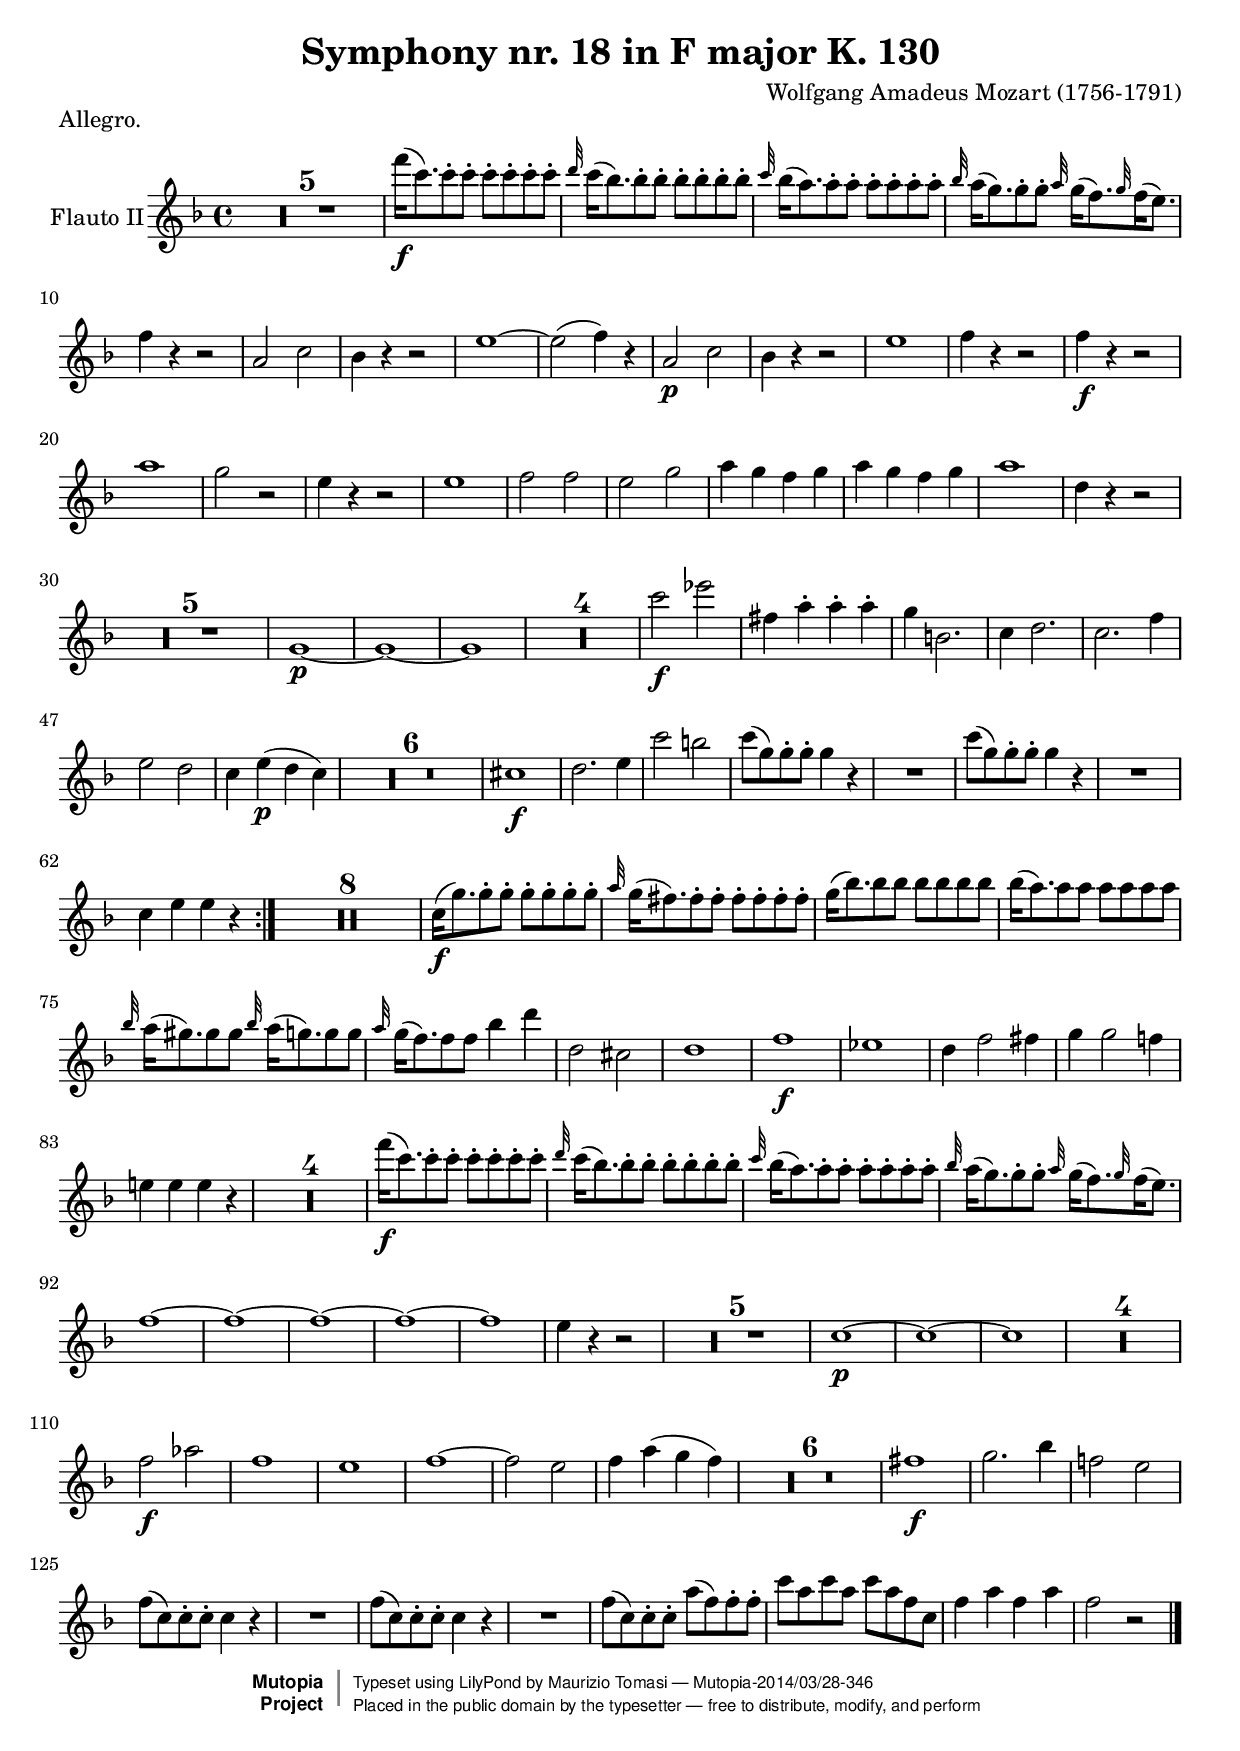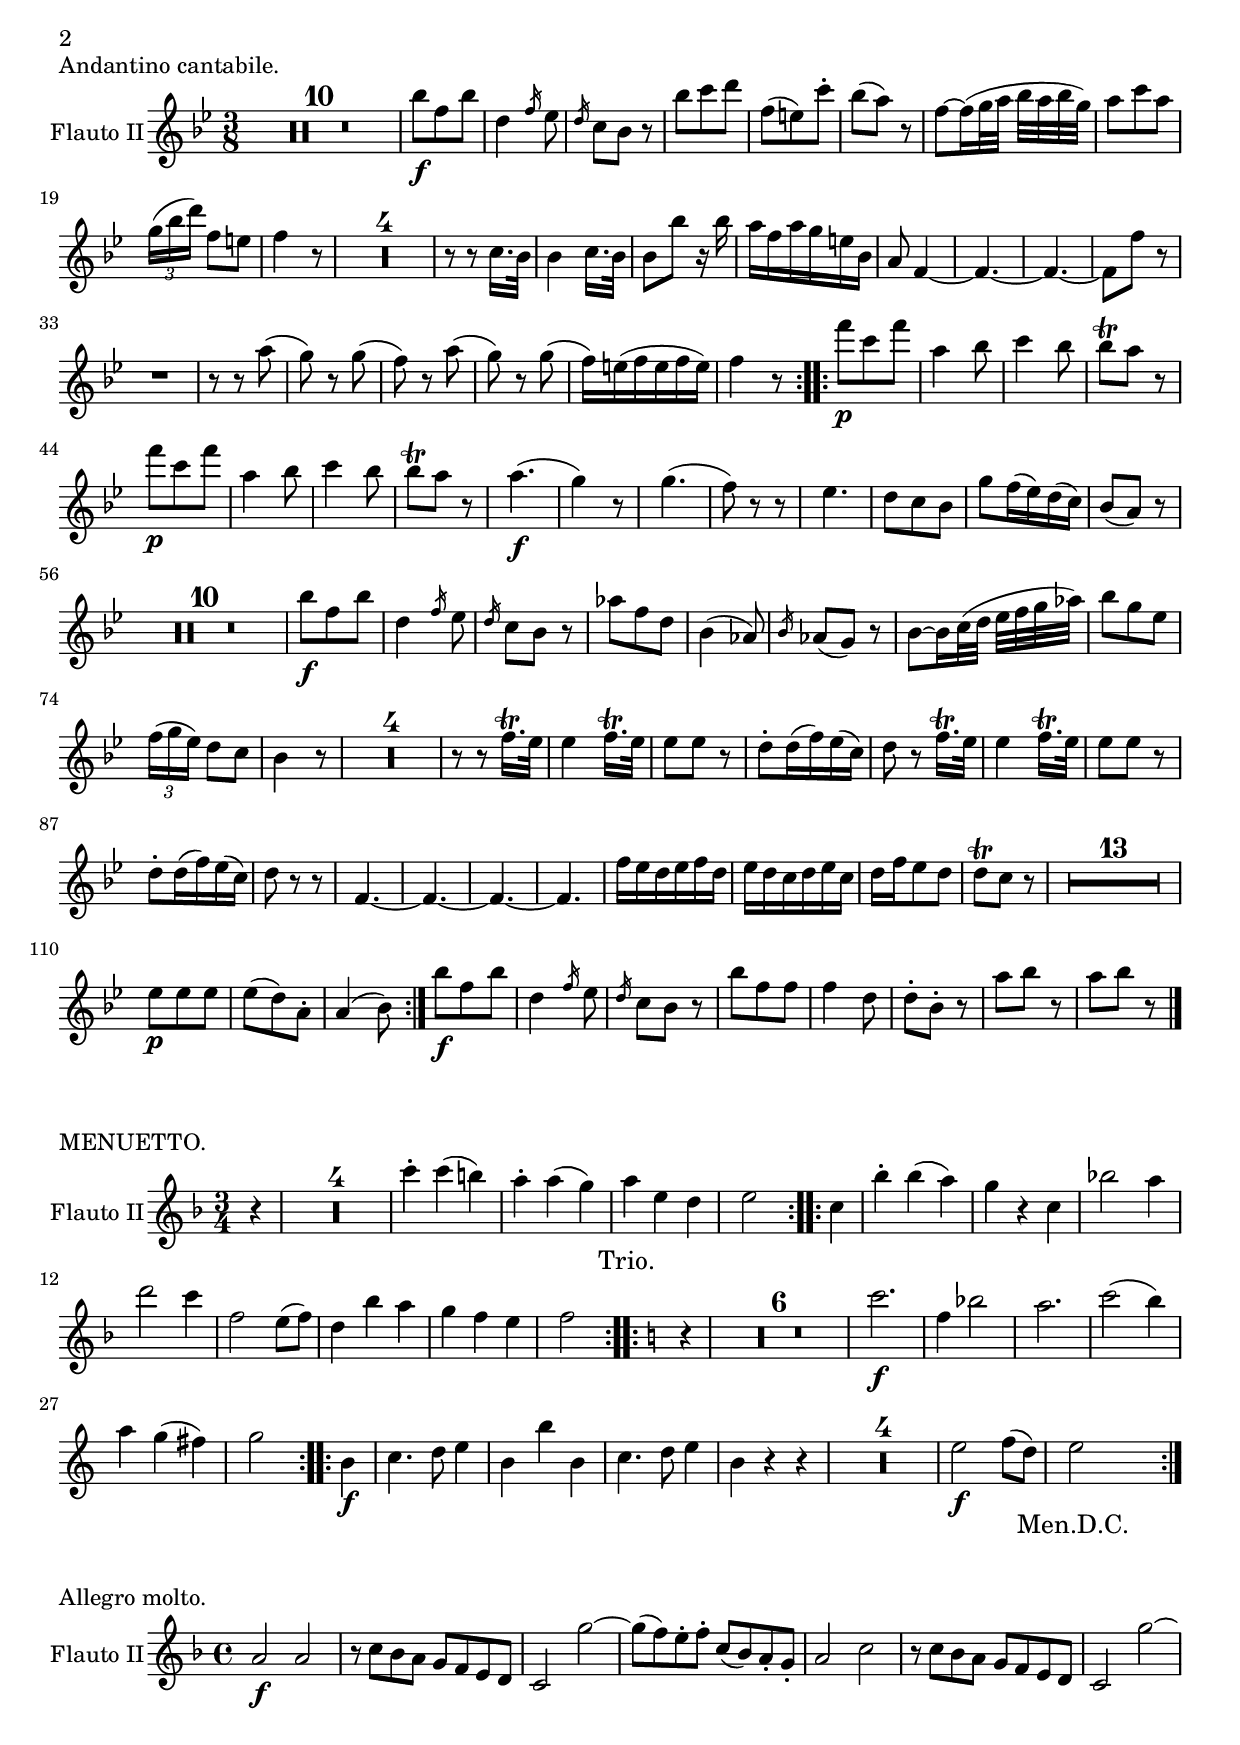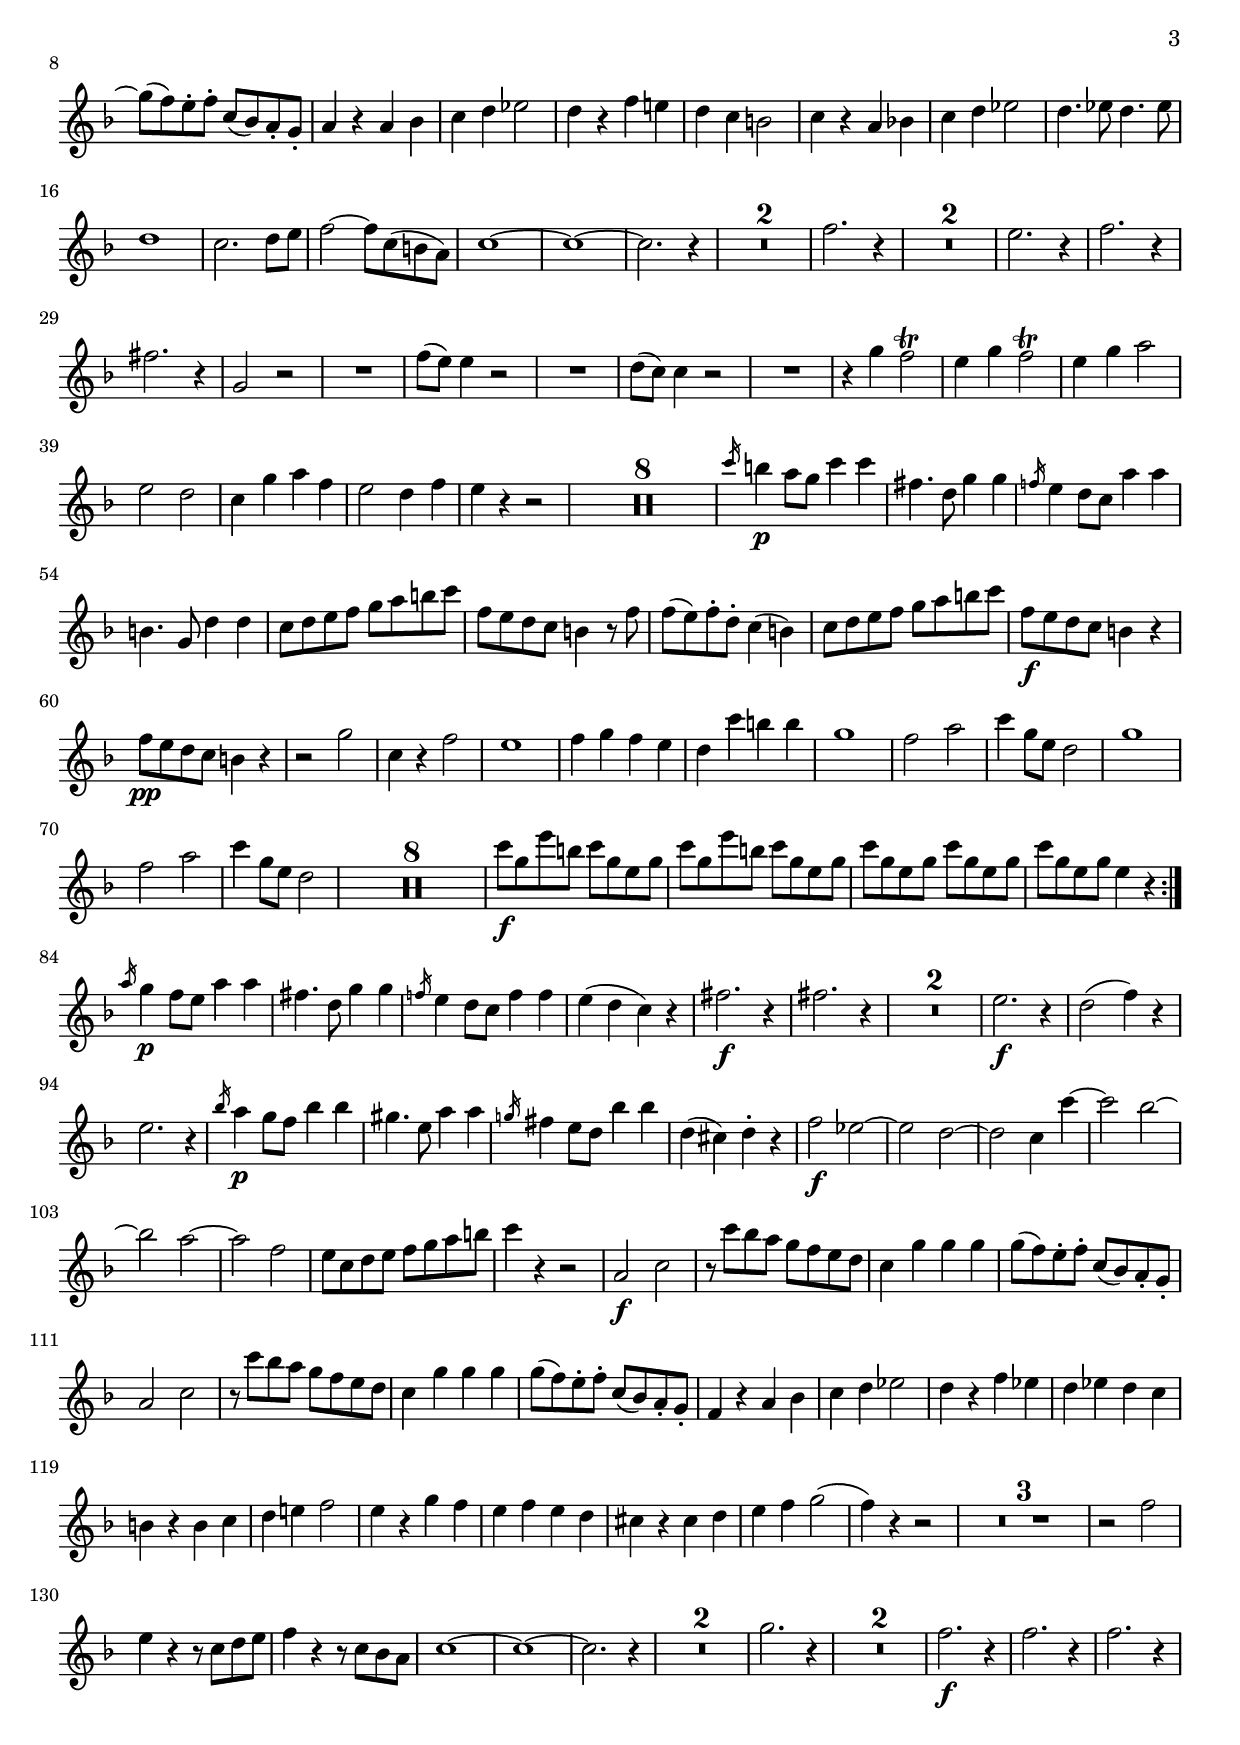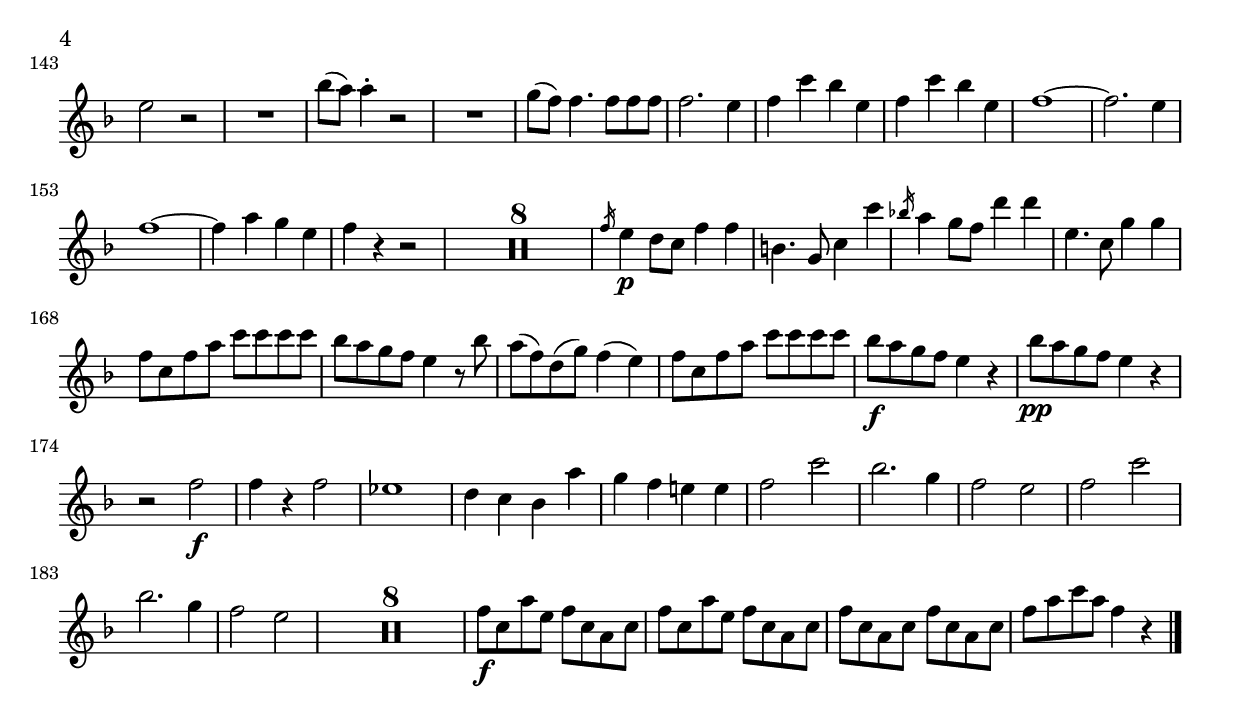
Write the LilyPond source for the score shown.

% -*- LilyPond -*-

\version "2.18.2"

\include "defs.ly"

\version "2.18.2"
fluteIIFirstMov =  \relative f''' {
    \key f \major
    \clef violin

    \override Staff.TupletBracket.bracket-visibility = ##f

    \repeat volta 2 {
	R1*5
	| f16[(\f c8.) c8-. c-.] c-. c-. c-. c-.
	| \grace { d32 } c16[( bes8.) bes8-. bes-.] bes-. bes-. bes-. bes-.
	| \grace { c32 } bes16[( a8.) a8-. a-.] a-. a-. a-. a-.
	| \grace { bes32 } a16[( g8.) g8-. g-.] \grace { a32 } g16[( f8.) \grace { g32 } f16( e8.)]

% 10
	| f4 r r2
	| a,2 c bes4 r r2
	| e1 ~ e2( f4) r4
	| a,2\p c bes4 r r2
	| e1 	
	| f4 r r2
	| f4\f r r2
	
% 20
	| a1 
	| g2 r2
	| e4 r4 r2
	| e1 	
	| f2 f 	
	| e2 g 
	| a4 g f g 
	| a g f g 
	| a1 	
	| d,4 r r2
	
% 30
	| R1*5
	| g,1\p ~ g ~ g 	
	| R1*4
	| c'2\f es fis,4 a4-. a-. a-. g b,2. c4 d2.
	| c2. f4
	| e2 d 
	| c4 e(\p d c) 	
	| R1*6
	
% 55
	| cis1\f 
	| d2. e4 	
	| c'2 b 	
	| c8( g) g-. g-. g4 r
	| R1

% 60
	| c8( g) g-. g-. g4 r
	| R1
	| c,4 e e r
    }

    R1*8

% 71
    | c16[(\f g'8.) g8-. g-.] g-. g-. g-. g-.
    | \grace {
   a32 
   }
 g16[( fis8.) fis8-. fis-.] fis-. fis-. fis-. fis-.
    | g16[( bes8.) bes8 bes] bes bes bes bes
    | bes16[( a8.) a8 a] a a a a
    | \grace {
   bes32 
   }
 a16[( gis8.) gis8 gis] 
      \grace {
   bes32 
   }
 a16[( g8.) g8 g]
    | \grace {
   a32 
   }
 g16[( f8.) f8 f] bes4 d
    | d,2 cis2
    | d1 
    | f\f 

% 80
    | es1 
    | d4 f2 fis4 
    | g4 g2 f!4     
    | e! e e r
    | R1*4
    | f'16[(\f c8.) c8-. c-.] c-. c-. c-. c-.
    | \grace { d32 }
 c16[( bes8.) bes8-. bes-.] bes-. bes-. bes-. bes-.

% 90
    | \grace { c32 }
 bes16[( a8.) a8-. a-.] a-. a-. a-. a-.
    | \grace { bes32 }
 a16[( g8.) g8-. g-.] 
      \grace { a32 }
 g16[( f8.) \grace { g32 }
 f16( e8.)]
    | f1 ~ f ~ f ~ f ~ f     
    | e4 r r2
    | R1*5

% 103
    | c1\p ~ c ~ c     
    | R1*4

% 110
    | f2\f as f1 e f ~ f2 e f4 a4( g f)     
    | R1*6
    | fis1\f 
    | g2. bes4     
    | f!2 e     
    | f8( c) c-. c-. c4 r
    | R1
    | f8( c) c-. c-. c4
      r
    | R1
    | f8( c) c-. c-. a'( f) f-. f-.

% 130
    | c' a c a c a f c
    | f4 a4 f a f2 r2
    \bar "|."
}


\score {
    \context Staff <<
        \override Score.BarNumber.padding = #3
	\set Score.skipBars = ##t
        \set Staff.midiInstrument = #"flute"
	\set Staff.instrumentName = #"Flauto II" 

	\time 4/4

	\fluteIIFirstMov
    >>

    
  \midi {
    \tempo 4 = 124
    }



    \header {
	piece = "Allegro."
    }

    \layout { }
}

\version "2.18.2"
fluteIISecondMov =  \relative bes'' {
    \key bes \major
    \clef violin

    \override Staff.TupletBracket.bracket-visibility = ##f

    \repeat volta 2 {
	| R4.*10

% 11
	| bes8\f f bes 	
	| d,4 \grace {
\override Flag.stroke-style = #"grace"
   f16 
  \revert Flag.stroke-style }
 es8 \grace {
\override Flag.stroke-style = #"grace"
   d16 
  \revert Flag.stroke-style }
 c8 bes r
	| bes'8 c d 
	| f,( e) c'-. 
	| bes( a) r 
	| f[ ~ f16( g32 a] bes[ a bes g)] 
	| a8 c a \tuplet 3/2 { g16[( bes d)] } f,8[ e] f4 r8

% 21
	| R4.*4
	| r8 r c16. bes32 
	| bes4 c16. bes32 
	| bes8 bes' r16 bes 
	| a f a g e bes 
	| a8 f4 ~ f4. ~ f ~ f8 f' r
	| R4.
	| r8 r a8( 
	| g) r g( 
	| f) r a( 
	| g) r g( 
	| f16) e( f e f e) 
	| f4 r8
    }

    \repeat volta 2 {
% 40
	| f'8\p c f a,4 bes8 
	| c4 bes8 bes\trill a r
	| f'8\p c f a,4 bes8 
	| c4 bes8 bes\trill a r
	| a4.\f( g4) r8

% 50
	| g4.( 
	| f8) r r 
	| es4. 
	| d8 c bes 
	| g' f16( es) d( c) 
	| bes8( a) r
	| R4.*10
	| bes'8\f f bes 
	| d,4 \grace {
\override Flag.stroke-style = #"grace"
   f16 
  \revert Flag.stroke-style }
 es8 
	| \grace {
\override Flag.stroke-style = #"grace"
   d16 
  \revert Flag.stroke-style }
 c8 bes r
	| as'8 f d

% 70
	| bes4( as8)
	| \grace {
\override Flag.stroke-style = #"grace"
   bes16 
  \revert Flag.stroke-style }
 as8( g) r
	| bes8[ ~ bes16 c32( d] es[ f g as)]
	| bes8 g es
	| \tuplet 3/2 { f16[( g es)] } d8[ c]
	| bes4 r8
	| R4.*4

% 80
	| r8 r f'16.\trill es32 es4 f16.\trill es32 es8 es r
	| d8-. d16( f) es( c) 
	| d8 r f16.\trill es32 es4 f16.\trill es32 es8 es r
	| d8-. d16( f) es( c) 
	| d8 r r
	| f,4. ~ f ~ f ~ f 
	
% 93
	| f'16 es d es f d es d c d es c d f es8 d d\trill c r
	| R4.*13

% 110
	| es8\p es es es( d) a-. a4( bes8) 
    }

    | bes'8\f f bes 
    | d,4 \grace {
\override Flag.stroke-style = #"grace"
   f16 
  \revert Flag.stroke-style }
 es8 \grace {
\override Flag.stroke-style = #"grace"
   d16 
  \revert Flag.stroke-style }
 c8 bes r
    | bes'8 f f f4 d8 d[-. bes-.] r
    | a' bes r 
    | a bes r 
    
    \bar "|."
}


\score {
    \context Staff <<
        \override Score.BarNumber.padding = #3
	\set Score.skipBars = ##t
        \set Staff.midiInstrument = #"flute"
	\set Staff.instrumentName = #"Flauto II" 

	\time 3/8

	\fluteIISecondMov
    >>

    
  \midi {
    \tempo 4 = 42
    }



    \header {
	piece = "Andantino cantabile."
    }

    \layout { }
}

\version "2.18.2"
fluteIIThirdMov =  \relative f''' {
    \key f \major
    \clef violin

    \override Staff.TupletBracket.bracket-visibility = ##f

    \repeat volta 2 {
	r4
	| R2.*4
	| c4-. c( b)
	| a-. a( g)
	| a e4 d e2 
    }

    \repeat volta 2 {
	c4 
	| bes'-. bes( a)

% 10
	| g r c,
	| bes'!2 a4 d2 c4
	| f,2 e8( f)
	| d4 bes' a g f e 
	| f2 
    }

    % Trio

    \key c \major

    \repeat volta 2 {
	r4
	| R2.*6
	| c'2.\f f,4 bes2 
	| a2. 
	| c2( b4) 
	| a g( fis) 
	| g2 
    }

    \repeat volta 2 {
	b,4\f 
	| c4. d8 e4 
	| b b' b, 
	| c4. d8 e4 
	| b r r
	| R2.*4
	| e2\f f8( d) 
	| e2 
    }
}


\score {
    \context Staff <<
        \override Score.BarNumber.padding = #3
	\set Score.skipBars = ##t
        \set Staff.midiInstrument = #"flute"
	\set Staff.instrumentName = #"Flauto II" 

	\time 3/4
	\partial 4

	\fluteIIThirdMov
	\context Voice = "markings" { \markingsIII }
	\context Voice=markingsBis { \markingsIIIbis }
    >>

    
  \midi {
    \tempo 4 = 130
    }



    \header {
	piece = "MENUETTO."
    }

    \layout { }
}

\version "2.18.2"
fluteIIFourthMov =  \relative a' {
    \key f \major
    \clef violin

    \override Staff.TupletBracket.bracket-visibility = ##f

    \repeat volta 2 {
	a2\f a 
	| r8 c bes a g f e d 
	| c2 g''2 ~ 
	| g8( f) e-. f-. c( bes) a-. g-.
	| a2 c 
	| r8 c bes a g f e d 
	| c2 g''2 ~ 
	| g8( f) e-. f-. c( bes) a-. g-.
	| a4 r a bes 

% 10
	| c d es2 
	| d4 r f e! 
	| d c b2 
	| c4 r a bes! 
	| c d es2 
	| d4. es8 d4. es8 
	| d1 
	| c2. d8 e 
	| f2 ~ f8 c( b a) 
	| c1 ~ 

% 20
	| c ~ 
	| c2. r4
	| R1*2
	| f2. r4
	| R1*2
	| e2. r4 
	| f2. r4 
	| fis2. r4 
	| g,2 r

% 31
	| R1
	| f'8( e) e4 r2
	| R1
	| d8( c) c4 r2
	| R1
	| r4 g'4 f2\trill 
	| e4 g f2\trill 
	| e4 g a2 
	| e d 
	| c4 g' a f 
	| e2 d4 f 
	| e r4 r2
	| R1*8

% 51
	| \grace {
\override Flag.stroke-style = #"grace"
   c'16 
  \revert Flag.stroke-style }
 b4\p a8 g c4 c 
	| fis,4. d8 g4 g
	| \grace {
\override Flag.stroke-style = #"grace"
   f!16 
  \revert Flag.stroke-style }
 e4 d8 c a'4 a
	| b,4. g8 d'4 d
	| c8 d e f g a b c
	| f,8 e d c b4 r8 f'
	| f( e) f-. d-. c4( b)
	| c8 d e f g a b c
	| f,8\f e d c b4 r4

% 60
	| f'8\pp e d c b4 r4
	| r2 g'2 
	| c,4 r f2 
	| e1 
	| f4 g f e 
	| d c' b b 
	| g1 
	| f2 a 
	| c4 g8 e d2 
	| g1 
	| f2 a 
	| c4 g8 e d2 
	| R1*8
	| c'8\f g e' b c g e g
	| c g e' b c g e g
	| c g e g c g e g
	| c g e g e4 r
    }

    \grace {
\override Flag.stroke-style = #"grace"
   a16 
  \revert Flag.stroke-style }
 g4\p f8 e a4 a
    | fis4. d8 g4 g
    | \grace {
\override Flag.stroke-style = #"grace"
   f!16 
  \revert Flag.stroke-style }
 e4 d8 c f4 f
    | e( d c) r
    | fis2.\f r4 fis2. r4 

% 90
    | R1*2
    | e2.\f r4 
    | d2( f4) r 
    | e2. r4
    | \grace {
\override Flag.stroke-style = #"grace"
   bes'16 
  \revert Flag.stroke-style }
 a4\p g8 f bes4 bes
    | gis4. e8 a4 a
    | \grace {
\override Flag.stroke-style = #"grace"
   g!16 
  \revert Flag.stroke-style }
 fis4 e8 d bes'4 bes
    | d,( cis) d-. r
    | f2\f es ~ 

% 100
    | es d ~ 
    | d c4 c' ~ 
    | c2 bes ~ 
    | bes a ~ 
    | a f 
    | e8 c d e f g a b 
    | c4 r r2
    | a,\f c 
    | r8 c' bes a g f e d 
    | c4 g' g g 

% 110
    | g8( f) e-. f-. c( bes) a-. g-.
    | a2 c 
    | r8 c' bes a g f e d 
    | c4 g' g g 
    | g8( f) e-. f-. c( bes) a-. g-.
    | f4 r a bes 
    | c d es2 
    | d4 r f es 
    | d es d c 

% 119
    | b4 r b c d e! f2 e4 r g f e f e d 
    | cis4 r cis d e f g2( f4) r r2
    | R1*3

% 129
    | r2 f2 
    | e4 r r8 c d e 
    | f4 r r8 c bes a 
    | c1 ~ 
    | c ~ 
    | c2. r4
    | R1*2
    | g'2. r4
    | R1*2
    | f2.\f r4 f2. r4 f2. r4 e2 r2
    | R1
    | bes'8( a) a4-. r2
    | R1
    | g8( f) f4. f8 f f 
    | f2. e4 
    | f c' bes e, 
    | f c' bes e, 

% 151
    | f1 ~ 
    | f2. e4 
    | f1 ~ 
    | f4 a g e 
    | f r r2
    | R1*8

% 164
    | \grace {
\override Flag.stroke-style = #"grace"
   f16 
  \revert Flag.stroke-style }
 e4\p d8 c f4 f
    | b,4. g8 c4 c'
    | \grace {
\override Flag.stroke-style = #"grace"
   bes!16 
  \revert Flag.stroke-style }
 a4 g8 f d'4 d
    | e,4. c8 g'4 g
    | f8 c f a c c c c
    | bes a g f e4 r8 bes'

% 170
    | a( f) d( g) f4( e)
    | f8 c f a c c c c
    | bes\f a g f e4 r
    | bes'8\pp a g f e4 r
    | r2 f2\f f4 r f2 es1 d4 c bes a' g f e! e 

% 179
    | f2 c'2 bes2. g4 f2 e 
    | f2 c'2 bes2. g4 f2 e 
    | R1*8
    | f8\f c a' e f c a c
    | f c a' e f c a c
    | f c a c f c a c
    | f a c a f4 r

    \bar "|."
}


\score {
    \context Staff <<
        \override Score.BarNumber.padding = #3
	\set Score.skipBars = ##t
        \set Staff.midiInstrument = #"flute"
	\set Staff.instrumentName = #"Flauto II" 

	\time 4/4

	\fluteIIFourthMov
    >>

    
  \midi {
    \tempo 4 = 180
    }



    \header {
	piece = "Allegro molto."
    }

    \layout { }
}
